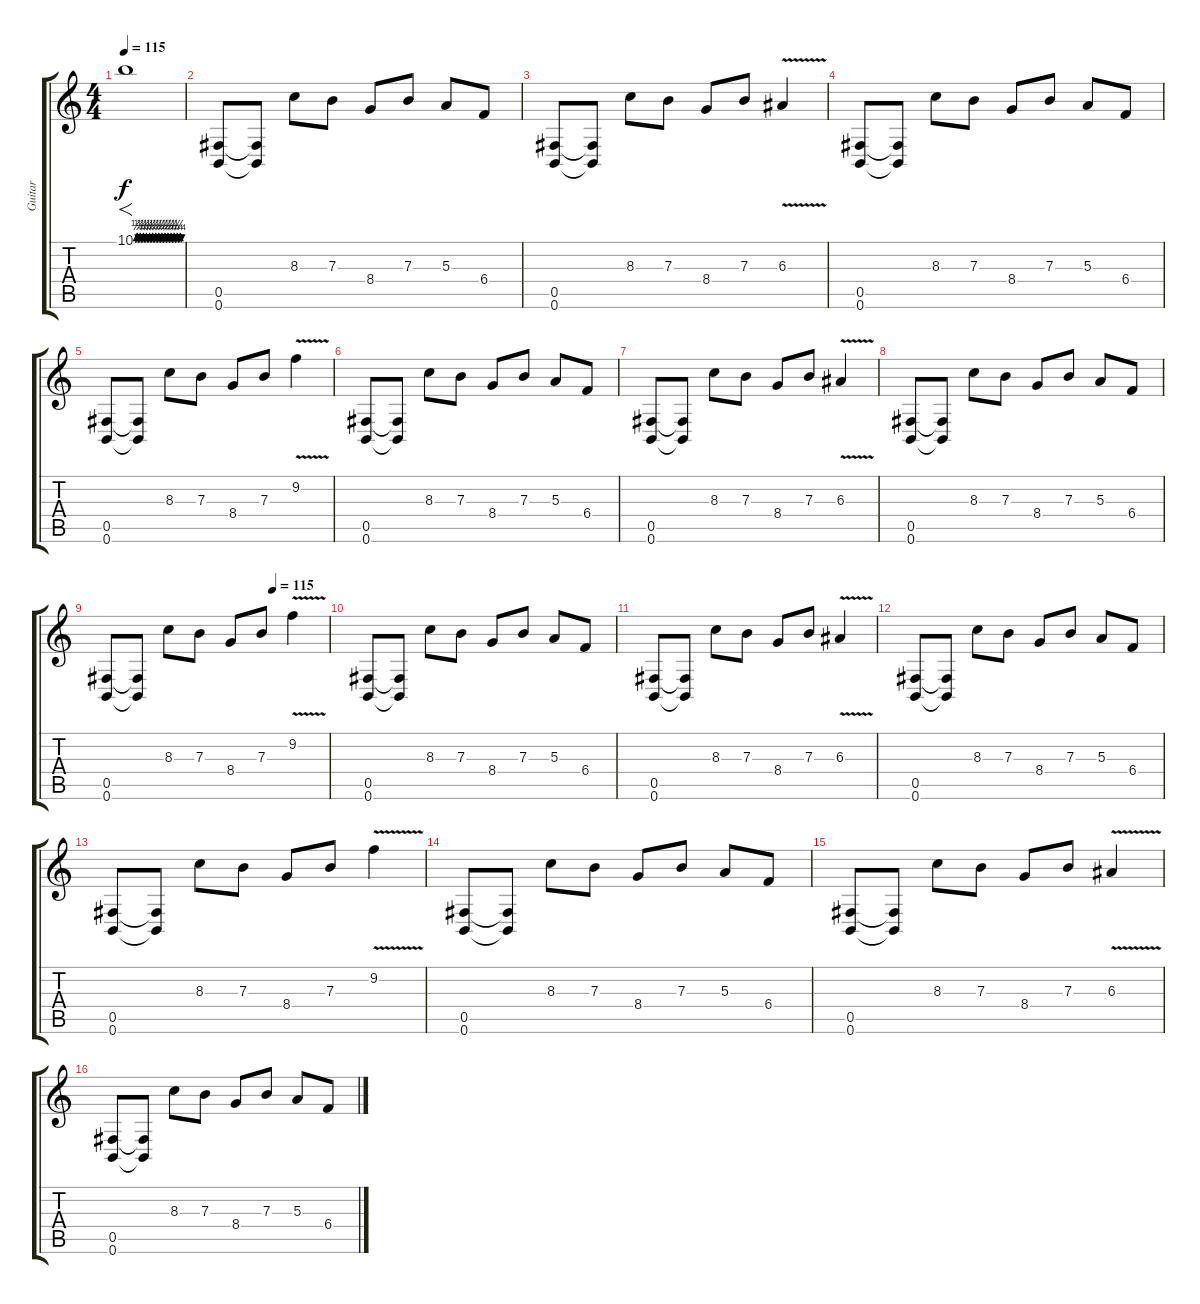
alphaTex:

\track ("Guitar" "Guitar") {instrument distortionguitar}
\staff {score tabs}
\tuning (Db4 Ab3 E3 B2 Gb2 B1) {hide}
\ts (4 4)
\tempo 115
\tempo 110
\tempo 115
\clef g2
\ks c
10.1{be (custom 0 0 2 1 4 0 6 1 8 0 10 1 12 0 14 1 16 0 18 1 20 0 22 1 24 0 26 1 28 0 30 1 32 0 34 1 36 0 38 1 40 0 42 1 44 0 46 1 48 0 50 1 52 0 54 1 56 0 58 1 60 0)}.1{f dy f volume 16 instrument guitarharmonics} |
(0.5 0.6).8{volume 13 instrument distortionguitar} (0.5{t} 0.6{t}).8 8.3.8 7.3.8 8.4.8 7.3.8 5.3.8 6.4.8 |
(0.5 0.6).8 (0.5{t} 0.6{t}).8 8.3.8 7.3.8 8.4.8 7.3.8 6.3{v}.4 |
(0.5 0.6).8 (0.5{t} 0.6{t}).8 8.3.8 7.3.8 8.4.8 7.3.8 5.3.8 6.4.8 |
(0.5 0.6).8 (0.5{t} 0.6{t}).8 8.3.8 7.3.8 8.4.8 7.3.8 9.2{v}.4 |
(0.5 0.6).8{volume 13 instrument distortionguitar} (0.5{t} 0.6{t}).8 8.3.8 7.3.8 8.4.8 7.3.8 5.3.8 6.4.8 |
(0.5 0.6).8 (0.5{t} 0.6{t}).8 8.3.8 7.3.8 8.4.8 7.3.8 6.3{v}.4 |
(0.5 0.6).8 (0.5{t} 0.6{t}).8 8.3.8 7.3.8 8.4.8 7.3.8 5.3.8 6.4.8 |
\tempo (115 0.75)
(0.5 0.6).8 (0.5{t} 0.6{t}).8 8.3.8 7.3.8 8.4.8 7.3.8 9.2{v}.4 |
(0.5 0.6).8{volume 13 instrument distortionguitar} (0.5{t} 0.6{t}).8 8.3.8 7.3.8 8.4.8 7.3.8 5.3.8 6.4.8 |
(0.5 0.6).8 (0.5{t} 0.6{t}).8 8.3.8 7.3.8 8.4.8 7.3.8 6.3{v}.4 |
(0.5 0.6).8 (0.5{t} 0.6{t}).8 8.3.8 7.3.8 8.4.8 7.3.8 5.3.8 6.4.8 |
(0.5 0.6).8 (0.5{t} 0.6{t}).8 8.3.8 7.3.8 8.4.8 7.3.8 9.2{v}.4 |
(0.5 0.6).8{volume 13 instrument distortionguitar} (0.5{t} 0.6{t}).8 8.3.8 7.3.8 8.4.8 7.3.8 5.3.8 6.4.8 |
(0.5 0.6).8 (0.5{t} 0.6{t}).8 8.3.8 7.3.8 8.4.8 7.3.8 6.3{v}.4 |
(0.5 0.6).8 (0.5{t} 0.6{t}).8 8.3.8 7.3.8 8.4.8 7.3.8 5.3.8 6.4.8
